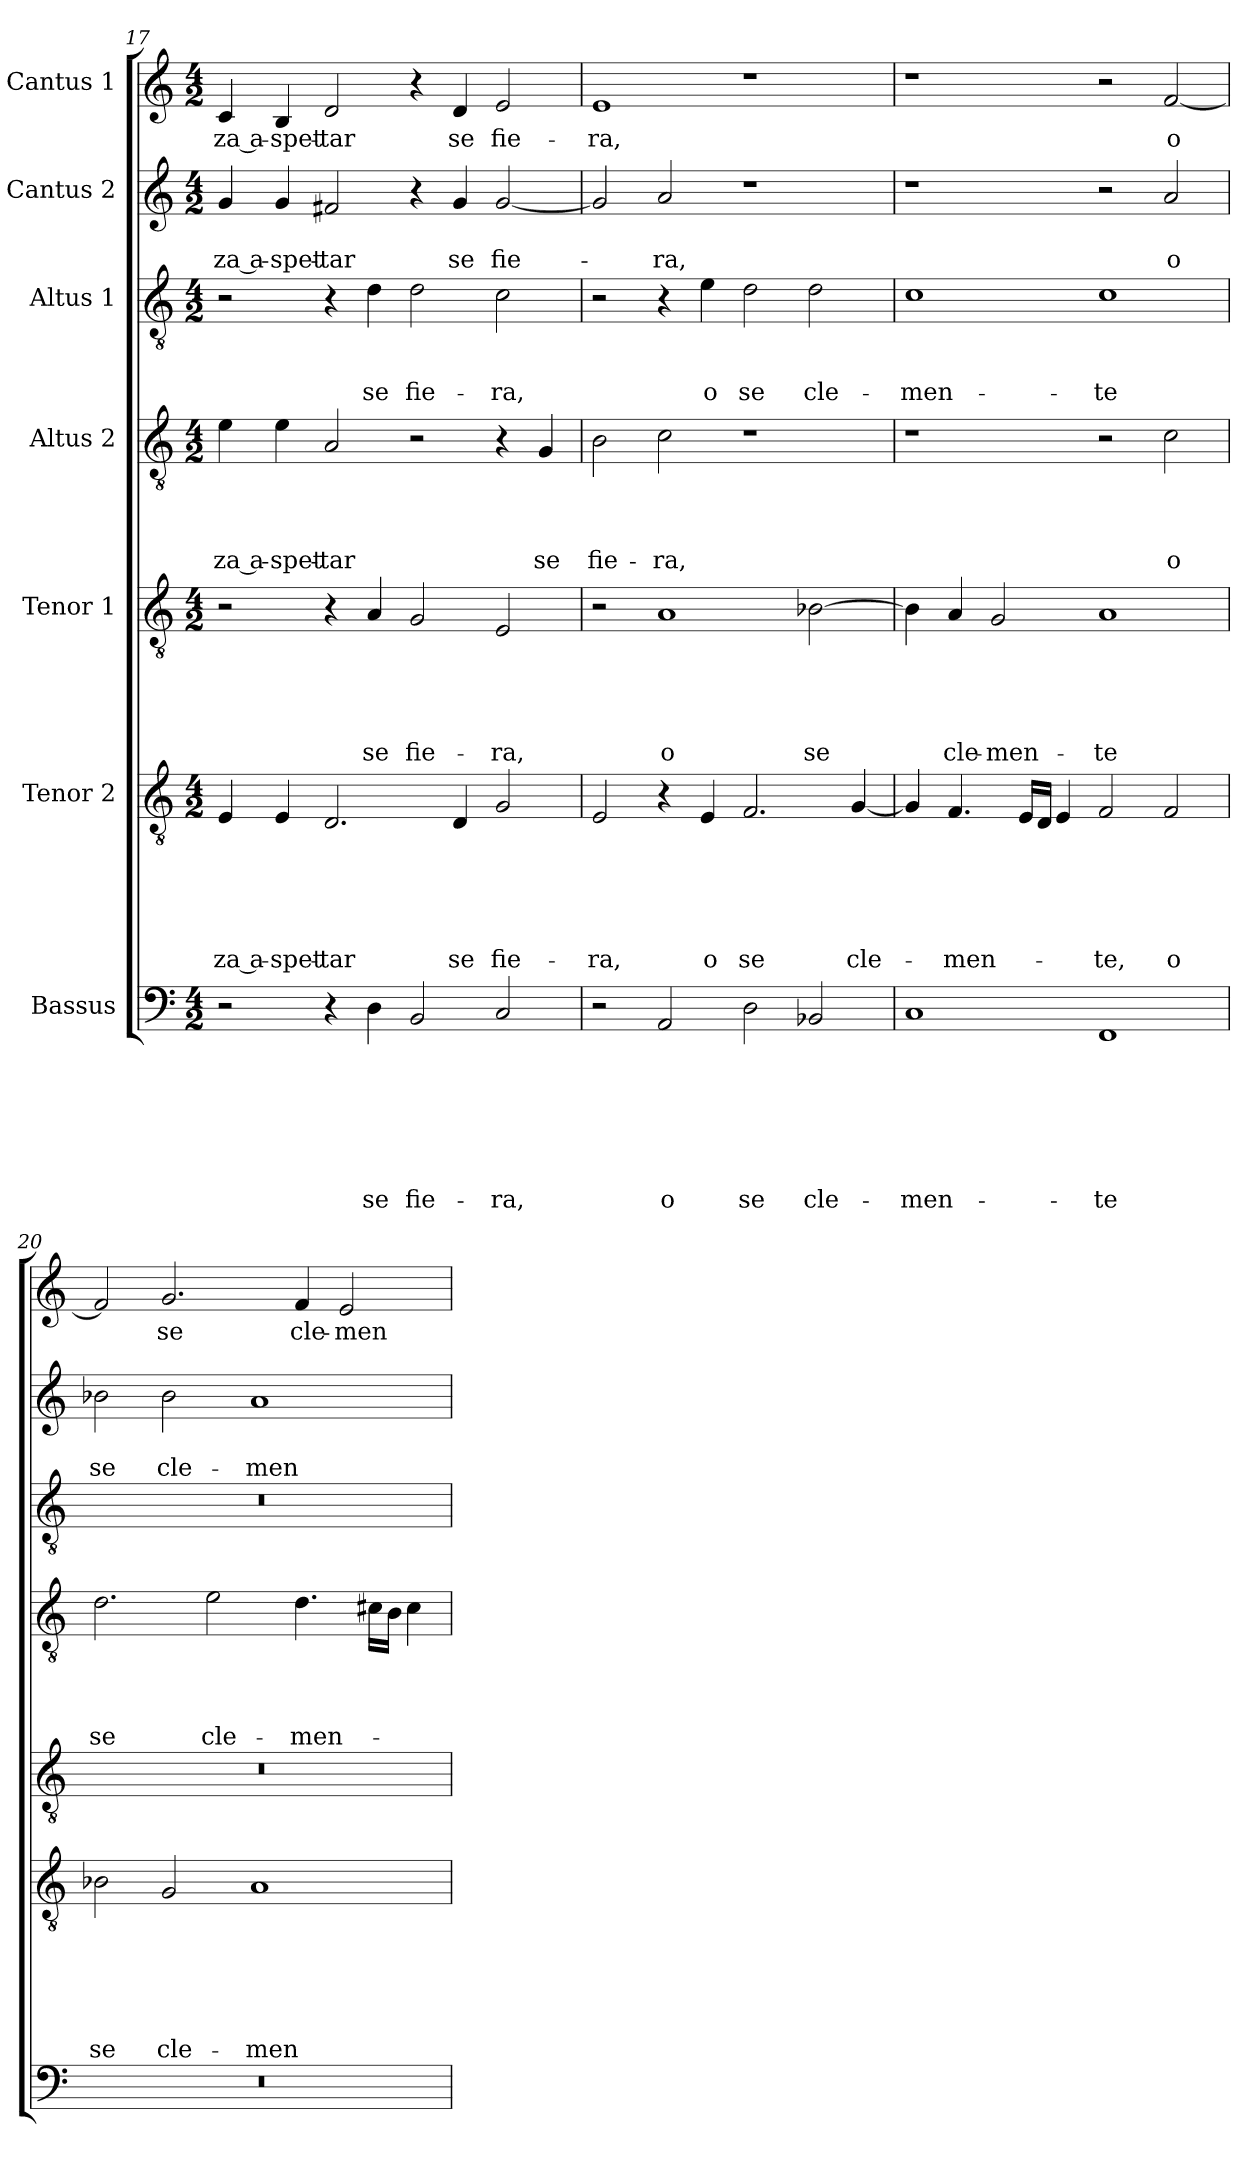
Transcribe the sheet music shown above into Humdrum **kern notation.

**kern	**text	**text	**text	**text	**text	**text	**text	**kern	**text	**text	**text	**text	**text	**text	**kern	**text	**text	**text	**text	**text	**kern	**text	**text	**text	**text	**kern	**text	**text	**text	**kern	**text	**text	**kern	**text
*part7	*part7	*part7	*part7	*part7	*part7	*part7	*part7	*part6	*part6	*part6	*part6	*part6	*part6	*part6	*part5	*part5	*part5	*part5	*part5	*part5	*part4	*part4	*part4	*part4	*part4	*part3	*part3	*part3	*part3	*part2	*part2	*part2	*part1	*part1
*staff7	*staff7	*staff7	*staff7	*staff7	*staff7	*staff7	*staff7	*staff6	*staff6	*staff6	*staff6	*staff6	*staff6	*staff6	*staff5	*staff5	*staff5	*staff5	*staff5	*staff5	*staff4	*staff4	*staff4	*staff4	*staff4	*staff3	*staff3	*staff3	*staff3	*staff2	*staff2	*staff2	*staff1	*staff1
*I"Bassus	*	*	*	*	*	*	*	*I"Tenor 2	*	*	*	*	*	*	*I"Tenor 1	*	*	*	*	*	*I"Altus 2	*	*	*	*	*I"Altus 1	*	*	*	*I"Cantus 2	*	*	*I"Cantus 1	*
!!LO:PB:g=z
*clefF4	*	*	*	*	*	*	*	*clefGv2	*	*	*	*	*	*	*clefGv2	*	*	*	*	*	*clefGv2	*	*	*	*	*clefGv2	*	*	*	*clefG2	*	*	*clefG2	*
*k[]	*	*	*	*	*	*	*	*k[]	*	*	*	*	*	*	*k[]	*	*	*	*	*	*k[]	*	*	*	*	*k[]	*	*	*	*k[]	*	*	*k[]	*
*a:	*	*	*	*	*	*	*	*a:	*	*	*	*	*	*	*a:	*	*	*	*	*	*a:	*	*	*	*	*a:	*	*	*	*a:	*	*	*a:	*
*M4/2	*	*	*	*	*	*	*	*M4/2	*	*	*	*	*	*	*M4/2	*	*	*	*	*	*M4/2	*	*	*	*	*M4/2	*	*	*	*M4/2	*	*	*M4/2	*
=17	=17	=17	=17	=17	=17	=17	=17	=17	=17	=17	=17	=17	=17	=17	=17	=17	=17	=17	=17	=17	=17	=17	=17	=17	=17	=17	=17	=17	=17	=17	=17	=17	=17	=17
!	!	!	!	!	!	!	!	!	!	!	!	!	!	!LO:LY:b	!	!	!	!	!	!	!	!	!	!	!LO:LY:b	!	!	!	!	!	!	!LO:LY:b	!	!LO:LY:b
2r	.	.	.	.	.	.	.	4E/	.	.	.	.	.	-za a-	2r	.	.	.	.	.	4e\	.	.	.	-za a-	2r	.	.	.	4g/	.	-za a-	4c/	-za a-
!	!	!	!	!	!	!	!	!	!	!	!	!	!	!LO:LY:b	!	!	!	!	!	!	!	!	!	!	!LO:LY:b	!	!	!	!	!	!	!LO:LY:b	!	!LO:LY:b
.	.	.	.	.	.	.	.	4E/	.	.	.	.	.	-spet-	.	.	.	.	.	.	4e\	.	.	.	-spet-	.	.	.	.	4g/	.	-spet-	4B/	-spet-
!	!	!	!	!	!	!	!	!	!	!	!	!	!	!LO:LY:b	!	!	!	!	!	!	!	!	!	!	!LO:LY:b	!	!	!	!	!	!	!LO:LY:b	!	!LO:LY:b
4r	.	.	.	.	.	.	.	2.D/	.	.	.	.	.	-tar	4r	.	.	.	.	.	2A/	.	.	.	-tar	4r	.	.	.	2f#X/	.	-tar	2d/	-tar
!	!	!	!	!	!	!	!LO:LY:b	!	!	!	!	!	!	!	!	!	!	!	!	!LO:LY:b	!	!	!	!	!	!	!	!	!LO:LY:b	!	!	!	!	!
4D\	.	.	.	.	.	.	se	.	.	.	.	.	.	.	4A/	.	.	.	.	se	.	.	.	.	.	4d\	.	.	se	.	.	.	.	.
!	!	!	!	!	!	!	!LO:LY:b	!	!	!	!	!	!	!	!	!	!	!	!	!LO:LY:b	!	!	!	!	!	!	!	!	!LO:LY:b	!	!	!	!	!
2BB/	.	.	.	.	.	.	fie-	.	.	.	.	.	.	.	2G/	.	.	.	.	fie-	2r	.	.	.	.	2d\	.	.	fie-	4r	.	.	4r	.
!	!	!	!	!	!	!	!	!	!	!	!	!	!	!LO:LY:b	!	!	!	!	!	!	!	!	!	!	!	!	!	!	!	!	!	!LO:LY:b	!	!LO:LY:b
.	.	.	.	.	.	.	.	4D/	.	.	.	.	.	se	.	.	.	.	.	.	.	.	.	.	.	.	.	.	.	4g/	.	se	4d/	se
!	!	!	!	!	!	!	!LO:LY:b	!	!	!	!	!	!	!LO:LY:b	!	!	!	!	!	!LO:LY:b	!	!	!	!	!	!	!	!	!LO:LY:b	!	!	!LO:LY:b	!	!LO:LY:b
2C/	.	.	.	.	.	.	-ra,	2G/	.	.	.	.	.	fie-	2E/	.	.	.	.	-ra,	4r	.	.	.	.	2c\	.	.	-ra,	[2g/	.	fie-	2e/	fie-
!	!	!	!	!	!	!	!	!	!	!	!	!	!	!	!	!	!	!	!	!	!	!	!	!	!LO:LY:b	!	!	!	!	!	!	!	!	!
.	.	.	.	.	.	.	.	.	.	.	.	.	.	.	.	.	.	.	.	.	4G/	.	.	.	se	.	.	.	.	.	.	.	.	.
=18	=18	=18	=18	=18	=18	=18	=18	=18	=18	=18	=18	=18	=18	=18	=18	=18	=18	=18	=18	=18	=18	=18	=18	=18	=18	=18	=18	=18	=18	=18	=18	=18	=18	=18
!	!	!	!	!	!	!	!	!	!	!	!	!	!	!LO:LY:b	!	!	!	!	!	!	!	!	!	!	!LO:LY:b	!	!	!	!	!	!	!	!	!LO:LY:b
2r	.	.	.	.	.	.	.	2E/	.	.	.	.	.	-ra,	2r	.	.	.	.	.	2B\	.	.	.	fie-	2r	.	.	.	2g/]	.	.	1e	-ra,
!	!	!	!	!	!	!	!LO:LY:b	!	!	!	!	!	!	!	!	!	!	!	!	!LO:LY:b	!	!	!	!	!LO:LY:b	!	!	!	!	!	!	!LO:LY:b	!	!
2AA/	.	.	.	.	.	.	o	4r	.	.	.	.	.	.	1A	.	.	.	.	o	2c\	.	.	.	-ra,	4r	.	.	.	2a/	.	-ra,	.	.
!	!	!	!	!	!	!	!	!	!	!	!	!	!	!LO:LY:b	!	!	!	!	!	!	!	!	!	!	!	!	!	!	!LO:LY:b	!	!	!	!	!
.	.	.	.	.	.	.	.	4E/	.	.	.	.	.	o	.	.	.	.	.	.	.	.	.	.	.	4e\	.	.	o	.	.	.	.	.
!	!	!	!	!	!	!	!LO:LY:b	!	!	!	!	!	!	!LO:LY:b	!	!	!	!	!	!	!	!	!	!	!	!	!	!	!LO:LY:b	!	!	!	!	!
2D\	.	.	.	.	.	.	se	2.F/	.	.	.	.	.	se	.	.	.	.	.	.	1r	.	.	.	.	2d\	.	.	se	1r	.	.	1r	.
!	!	!	!	!	!	!	!LO:LY:b	!	!	!	!	!	!	!	!	!	!	!	!	!LO:LY:b	!	!	!	!	!	!	!	!	!LO:LY:b	!	!	!	!	!
2BB-X/	.	.	.	.	.	.	cle-	.	.	.	.	.	.	.	[2B-X\	.	.	.	.	se	.	.	.	.	.	2d\	.	.	cle-	.	.	.	.	.
!	!	!	!	!	!	!	!	!	!	!	!	!	!	!LO:LY:b	!	!	!	!	!	!	!	!	!	!	!	!	!	!	!	!	!	!	!	!
.	.	.	.	.	.	.	.	[4G/	.	.	.	.	.	cle-	.	.	.	.	.	.	.	.	.	.	.	.	.	.	.	.	.	.	.	.
=19	=19	=19	=19	=19	=19	=19	=19	=19	=19	=19	=19	=19	=19	=19	=19	=19	=19	=19	=19	=19	=19	=19	=19	=19	=19	=19	=19	=19	=19	=19	=19	=19	=19	=19
!	!	!	!	!	!	!	!LO:LY:b	!	!	!	!	!	!	!	!	!	!	!	!	!	!	!	!	!	!	!	!	!	!LO:LY:b	!	!	!	!	!
1C	.	.	.	.	.	.	-men-	4G/]	.	.	.	.	.	.	4B-\]	.	.	.	.	.	1r	.	.	.	.	1c	.	.	-men-	1r	.	.	1r	.
!	!	!	!	!	!	!	!	!	!	!	!	!	!	!LO:LY:b	!	!	!	!	!	!LO:LY:b	!	!	!	!	!	!	!	!	!	!	!	!	!	!
.	.	.	.	.	.	.	.	4.F/	.	.	.	.	.	-men-	4A/	.	.	.	.	cle-	.	.	.	.	.	.	.	.	.	.	.	.	.	.
!	!	!	!	!	!	!	!	!	!	!	!	!	!	!	!	!	!	!	!	!LO:LY:b	!	!	!	!	!	!	!	!	!	!	!	!	!	!
.	.	.	.	.	.	.	.	.	.	.	.	.	.	.	2G/	.	.	.	.	-men-	.	.	.	.	.	.	.	.	.	.	.	.	.	.
.	.	.	.	.	.	.	.	16E/LL	.	.	.	.	.	.	.	.	.	.	.	.	.	.	.	.	.	.	.	.	.	.	.	.	.	.
.	.	.	.	.	.	.	.	16D/JJ	.	.	.	.	.	.	.	.	.	.	.	.	.	.	.	.	.	.	.	.	.	.	.	.	.	.
.	.	.	.	.	.	.	.	4E/	.	.	.	.	.	.	.	.	.	.	.	.	.	.	.	.	.	.	.	.	.	.	.	.	.	.
!	!	!	!	!	!	!	!LO:LY:b	!	!	!	!	!	!	!LO:LY:b	!	!	!	!	!	!LO:LY:b	!	!	!	!	!	!	!	!	!LO:LY:b	!	!	!	!	!
1FF	.	.	.	.	.	.	-te	2F/	.	.	.	.	.	-te,	1A	.	.	.	.	-te	2r	.	.	.	.	1c	.	.	-te	2r	.	.	2r	.
!	!	!	!	!	!	!	!	!	!	!	!	!	!	!LO:LY:b	!	!	!	!	!	!	!	!	!	!	!LO:LY:b	!	!	!	!	!	!	!LO:LY:b	!	!LO:LY:b
.	.	.	.	.	.	.	.	2F/	.	.	.	.	.	o	.	.	.	.	.	.	2c\	.	.	.	o	.	.	.	.	2a/	.	o	[2f/	o
=20	=20	=20	=20	=20	=20	=20	=20	=20	=20	=20	=20	=20	=20	=20	=20	=20	=20	=20	=20	=20	=20	=20	=20	=20	=20	=20	=20	=20	=20	=20	=20	=20	=20	=20
!	!	!	!	!	!	!	!	!	!	!	!	!	!	!LO:LY:b	!	!	!	!	!	!	!	!	!	!	!LO:LY:b	!	!	!	!	!	!	!LO:LY:b	!	!
0r	.	.	.	.	.	.	.	2B-X\	.	.	.	.	.	se	0r	.	.	.	.	.	2.d\	.	.	.	se	0r	.	.	.	2b-X\	.	se	2f/]	.
!	!	!	!	!	!	!	!	!	!	!	!	!	!	!LO:LY:b	!	!	!	!	!	!	!	!	!	!	!	!	!	!	!	!	!	!LO:LY:b	!	!LO:LY:b
.	.	.	.	.	.	.	.	2G/	.	.	.	.	.	cle-	.	.	.	.	.	.	.	.	.	.	.	.	.	.	.	2b-\	.	cle-	2.g/	se
!	!	!	!	!	!	!	!	!	!	!	!	!	!	!	!	!	!	!	!	!	!	!	!	!	!LO:LY:b	!	!	!	!	!	!	!	!	!
.	.	.	.	.	.	.	.	.	.	.	.	.	.	.	.	.	.	.	.	.	2e\	.	.	.	cle-	.	.	.	.	.	.	.	.	.
!	!	!	!	!	!	!	!	!	!	!	!	!	!	!LO:LY:b	!	!	!	!	!	!	!	!	!	!	!	!	!	!	!	!	!	!LO:LY:b	!	!
.	.	.	.	.	.	.	.	1A	.	.	.	.	.	-men-	.	.	.	.	.	.	.	.	.	.	.	.	.	.	.	1a	.	-men-	.	.
!	!	!	!	!	!	!	!	!	!	!	!	!	!	!	!	!	!	!	!	!	!	!	!	!	!LO:LY:b	!	!	!	!	!	!	!	!	!LO:LY:b
.	.	.	.	.	.	.	.	.	.	.	.	.	.	.	.	.	.	.	.	.	4.d\	.	.	.	-men-	.	.	.	.	.	.	.	4f/	cle-
!	!	!	!	!	!	!	!	!	!	!	!	!	!	!	!	!	!	!	!	!	!	!	!	!	!	!	!	!	!	!	!	!	!	!LO:LY:b
.	.	.	.	.	.	.	.	.	.	.	.	.	.	.	.	.	.	.	.	.	.	.	.	.	.	.	.	.	.	.	.	.	2e/	-men-
.	.	.	.	.	.	.	.	.	.	.	.	.	.	.	.	.	.	.	.	.	16c#X\LL	.	.	.	.	.	.	.	.	.	.	.	.	.
.	.	.	.	.	.	.	.	.	.	.	.	.	.	.	.	.	.	.	.	.	16B\JJ	.	.	.	.	.	.	.	.	.	.	.	.	.
.	.	.	.	.	.	.	.	.	.	.	.	.	.	.	.	.	.	.	.	.	4c#\	.	.	.	.	.	.	.	.	.	.	.	.	.
=	=	=	=	=	=	=	=	=	=	=	=	=	=	=	=	=	=	=	=	=	=	=	=	=	=	=	=	=	=	=	=	=	=	=
*-	*-	*-	*-	*-	*-	*-	*-	*-	*-	*-	*-	*-	*-	*-	*-	*-	*-	*-	*-	*-	*-	*-	*-	*-	*-	*-	*-	*-	*-	*-	*-	*-	*-	*-
